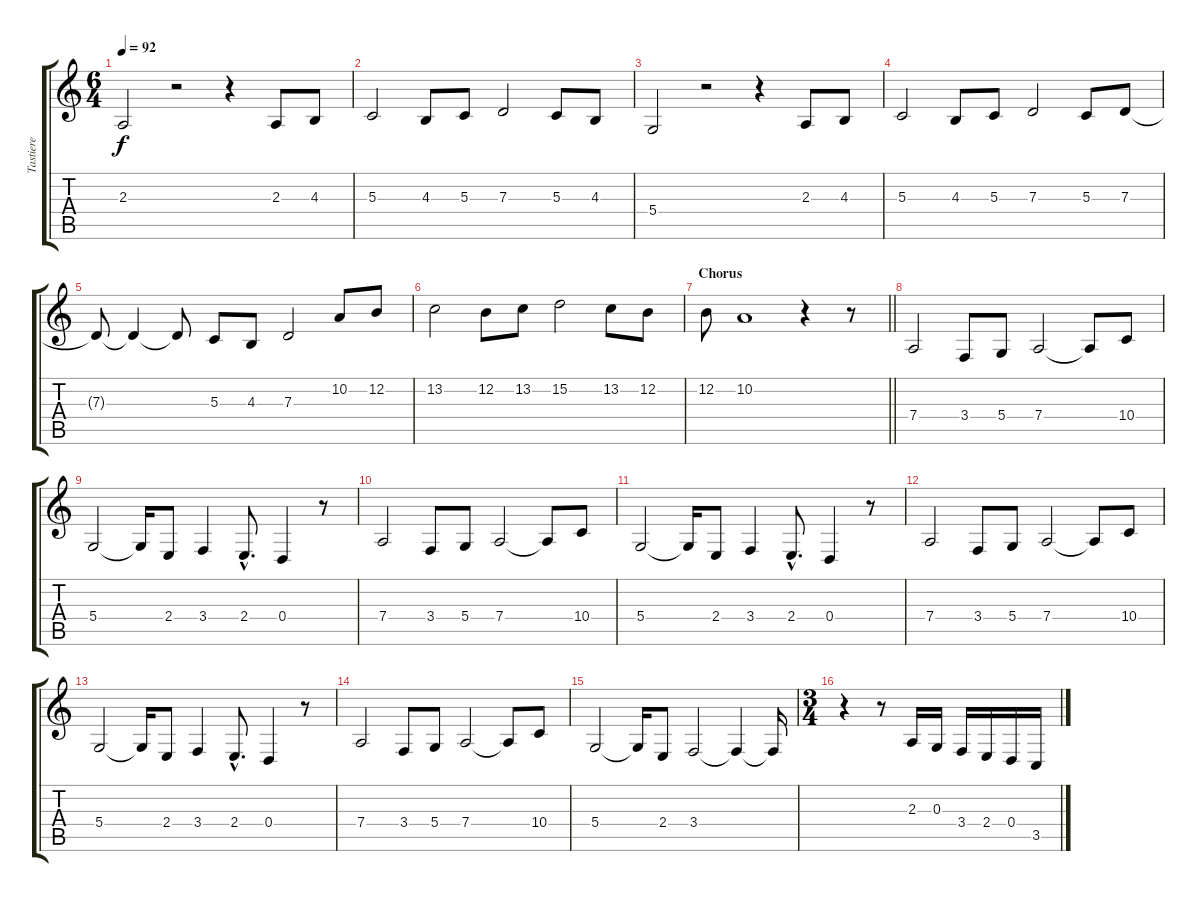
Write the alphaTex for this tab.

\track ("Tastiere" "Tastiere") {instrument stringensemble2}
\staff {score tabs}
\tuning (E4 B3 G3 D3 A2 E2) {hide}
\ts (6 4)
\tempo 92
\clef g2
\ks c
2.3{t}.2{dy f} r.2 r.4 2.3.8 4.3.8 |
5.3.2 4.3.8 5.3.8 7.3.2 5.3.8 4.3.8 |
5.4.2 r.2 r.4 2.3.8 4.3.8 |
5.3.2 4.3.8 5.3.8 7.3.2 5.3.8 7.3.8 |
7.3{t}.8 7.3{t}.4 7.3{t}.8 5.3.8 4.3.8 7.3.2 10.2.8 12.2.8 |
13.2.2 12.2.8 13.2.8 15.2.2 13.2.8 12.2.8 |
\section ("" "Chorus")
\barLineRight lightlight
12.2.8 10.2.1 r.4 r.8 |
7.4.2 3.4.8 5.4.8 7.4.2 7.4{t}.8 10.4.8 |
5.4.2 5.4{t}.16 2.4.8 3.4.4 2.4{hac}.8{d} 0.4.4 r.8 |
7.4.2 3.4.8 5.4.8 7.4.2 7.4{t}.8 10.4.8 |
5.4.2 5.4{t}.16 2.4.8 3.4.4 2.4{hac}.8{d} 0.4.4 r.8 |
7.4.2 3.4.8 5.4.8 7.4.2 7.4{t}.8 10.4.8 |
5.4.2 5.4{t}.16 2.4.8 3.4.4 2.4{hac}.8{d} 0.4.4 r.8 |
7.4.2 3.4.8 5.4.8 7.4.2 7.4{t}.8 10.4.8 |
5.4.2 5.4{t}.16 2.4.8 3.4.2 3.4{t}.4 3.4{t}.16 |
\ts (3 4)
r.4 r.8 2.3.16 0.3.16 3.4.16 2.4.16 0.4.16 3.5.16
